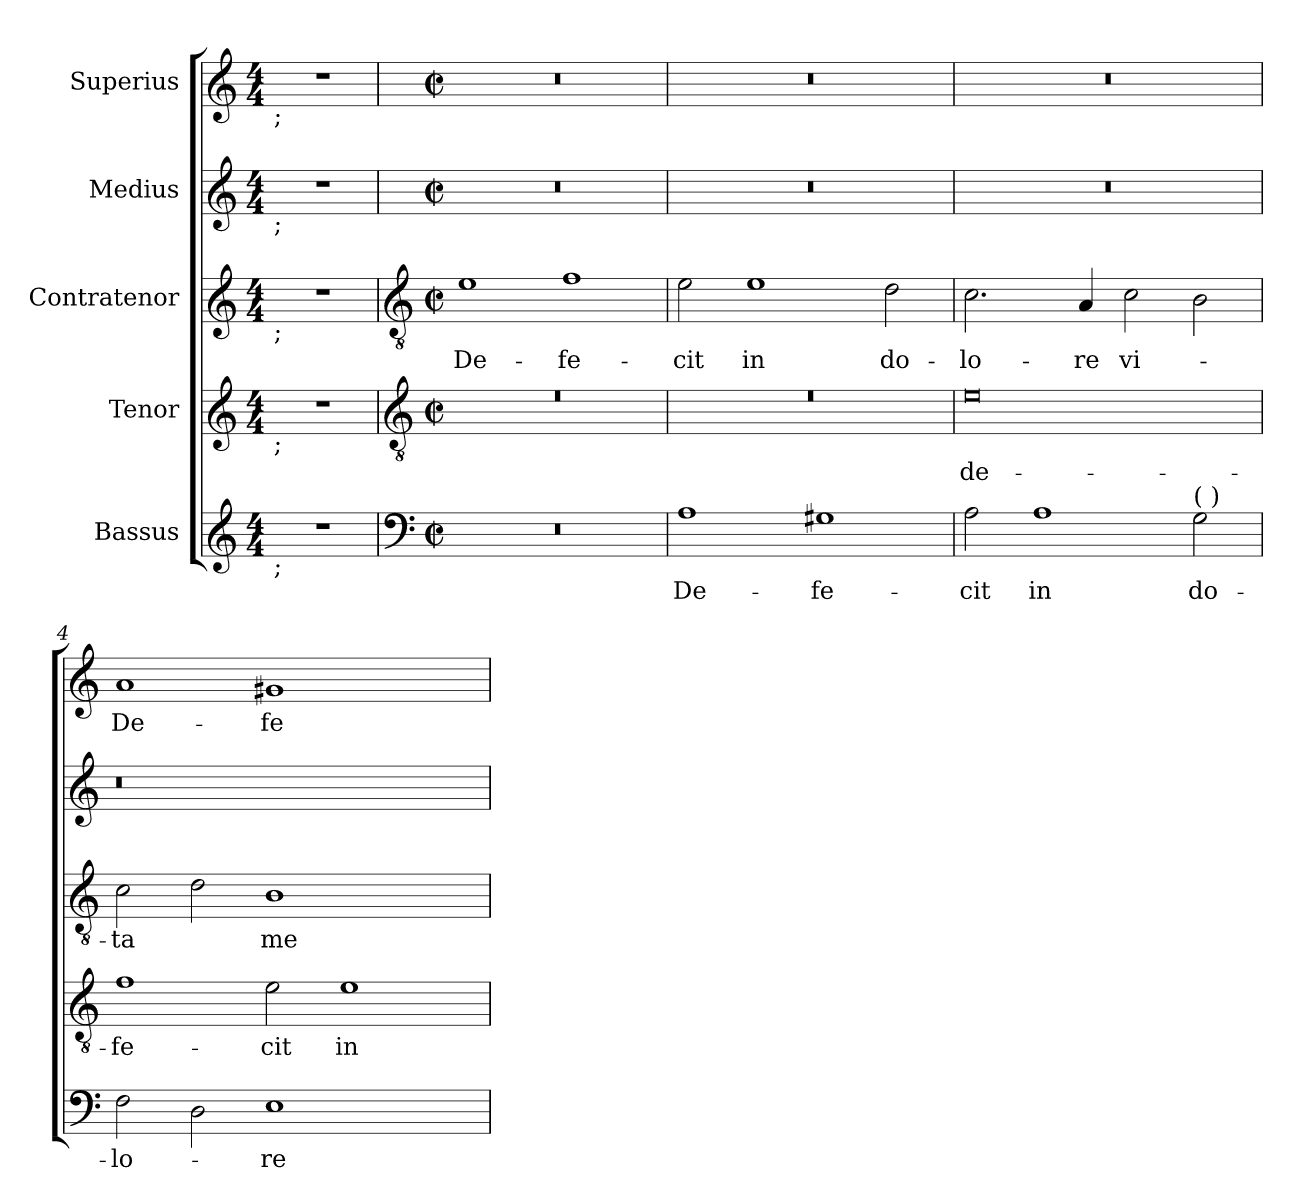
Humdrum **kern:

**kern	**text	**kern	**text	**kern	**text	**kern	**kern	**text
*part5	*part5	*part4	*part4	*part3	*part3	*part2	*part1	*part1
*staff5	*staff5	*staff4	*staff4	*staff3	*staff3	*staff2	*staff1	*staff1
*I"Bassus	*	*I"Tenor	*	*I"Contratenor	*	*I"Medius	*I"Superius	*
*clefG2	*	*clefG2	*	*clefG2	*	*clefG2	*clefG2	*
*k[]	*	*k[]	*	*k[]	*	*k[]	*k[]	*
*C:	*	*C:	*	*C:	*	*C:	*C:	*
*M4/4	*	*M4/4	*	*M4/4	*	*M4/4	*M4/4	*
=	=	=	=	=	=	=	=	=
!	!	!	!	!	!	!	!LO:TX:b:t=;	!
!	!	!	!	!	!	!LO:TX:b:t=;	!	!
!	!	!	!	!LO:TX:b:t=;	!	!	!	!
!	!	!LO:TX:b:t=;	!	!	!	!	!	!
!LO:TX:b:t=;	!	!	!	!	!	!	!	!
1r	.	1r	.	1r	.	1r	1r	.
!!LO:LB:g=z
=1	=1	=1	=1	=1	=1	=1	=1	=1
*clefF4	*	*clefGv2	*	*clefGv2	*	*	*	*
*M4/2	*	*M4/2	*	*M4/2	*	*M4/2	*M4/2	*
*met(c|)	*	*met(c|)	*	*met(c|)	*	*met(c|)	*met(c|)	*
*	*	*^	*	*	*	*	*	*
!	!	!	!	!	!	!LO:LY:b	!	!	!
0r	.	0r	0ryy	.	1e	De-	0r	0r	.
!	!	!	!	!	!	!LO:LY:b	!	!	!
.	.	.	.	.	1f	-fe-	.	.	.
=2	=2	=2	=2	=2	=2	=2	=2	=2	=2
!	!LO:LY:b	!	!	!	!	!LO:LY:b	!	!	!
1A	De-	0r	0ryy	.	2e	-cit	0r	0r	.
!	!	!	!	!	!	!LO:LY:b	!	!	!
.	.	.	.	.	1e	in	.	.	.
!	!LO:LY:b	!	!	!	!	!	!	!	!
1G#X	-fe-	.	.	.	.	.	.	.	.
!	!	!	!	!	!	!LO:LY:b	!	!	!
.	.	.	.	.	2d	do-	.	.	.
=3	=3	=3	=3	=3	=3	=3	=3	=3	=3
!	!LO:LY:b	!	!	!LO:LY:b	!	!LO:LY:b	!	!	!
2A	-cit	0e	0ryy	de-	2.c	-lo-	0r	0r	.
!	!LO:LY:b	!	!	!	!	!	!	!	!
1A	in	.	.	.	.	.	.	.	.
!	!	!	!	!	!	!LO:LY:b	!	!	!
.	.	.	.	.	4A	-re	.	.	.
!	!	!	!	!	!	!LO:LY:b	!	!	!
.	.	.	.	.	2c	vi-	.	.	.
!LO:TX:a:t=(  )	!	!	!	!	!	!	!	!	!
!	!LO:LY:b	!	!	!	!	!	!	!	!
2G	do-	.	.	.	2B	.	.	.	.
=4	=4	=4	=4	=4	=4	=4	=4	=4	=4
!	!LO:LY:b	!	!	!LO:LY:b	!	!LO:LY:b	!	!	!LO:LY:b
2F	-lo-	1f	1ryy	-fe-	2c	-ta	0r	1a	De-
2D	.	.	.	.	2d	.	.	.	.
!	!LO:LY:b	!	!	!LO:LY:b	!	!LO:LY:b	!	!	!LO:LY:b
1E	-re	2e	2ryy	-cit	1B	me-	.	1g#X	-fe-
!	!	!	!	!LO:LY:b	!	!	!	!	!
.	.	1e	2ryy	in	.	.	.	.	.
2ryy	.	.	2ryy	.	2ryy	.	2ryy	2ryy	.
*	*	*v	*v	*	*	*	*	*	*
=	=	=	=	=	=	=	=	=
*-	*-	*-	*-	*-	*-	*-	*-	*-
